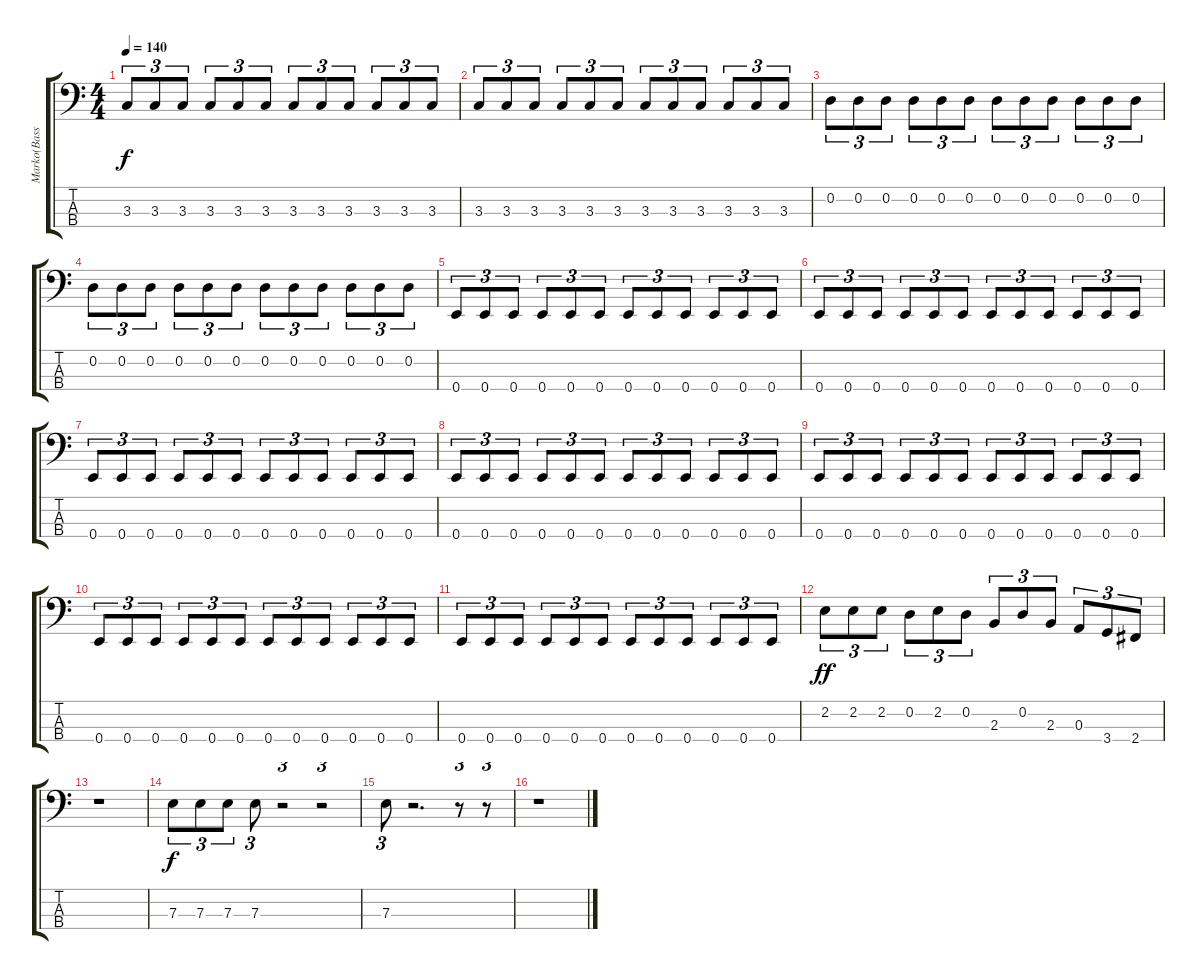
\track ("Marko(Bass)" "Marko(Bass") {instrument electricbassfinger}
\staff {score tabs}
\tuning (G2 D2 A1 E1) {hide}
\ts (4 4)
\tempo 140
\clef f4
\ks c
3.3.8{tu (3 2) dy f} 3.3.8{tu (3 2)} 3.3.8{tu (3 2)} 3.3.8{tu (3 2)} 3.3.8{tu (3 2)} 3.3.8{tu (3 2)} 3.3.8{tu (3 2)} 3.3.8{tu (3 2)} 3.3.8{tu (3 2)} 3.3.8{tu (3 2)} 3.3.8{tu (3 2)} 3.3.8{tu (3 2)} |
3.3.8{tu (3 2)} 3.3.8{tu (3 2)} 3.3.8{tu (3 2)} 3.3.8{tu (3 2)} 3.3.8{tu (3 2)} 3.3.8{tu (3 2)} 3.3.8{tu (3 2)} 3.3.8{tu (3 2)} 3.3.8{tu (3 2)} 3.3.8{tu (3 2)} 3.3.8{tu (3 2)} 3.3.8{tu (3 2)} |
0.2.8{tu (3 2)} 0.2.8{tu (3 2)} 0.2.8{tu (3 2)} 0.2.8{tu (3 2)} 0.2.8{tu (3 2)} 0.2.8{tu (3 2)} 0.2.8{tu (3 2)} 0.2.8{tu (3 2)} 0.2.8{tu (3 2)} 0.2.8{tu (3 2)} 0.2.8{tu (3 2)} 0.2.8{tu (3 2)} |
0.2.8{tu (3 2)} 0.2.8{tu (3 2)} 0.2.8{tu (3 2)} 0.2.8{tu (3 2)} 0.2.8{tu (3 2)} 0.2.8{tu (3 2)} 0.2.8{tu (3 2)} 0.2.8{tu (3 2)} 0.2.8{tu (3 2)} 0.2.8{tu (3 2)} 0.2.8{tu (3 2)} 0.2.8{tu (3 2)} |
0.4.8{tu (3 2)} 0.4.8{tu (3 2)} 0.4.8{tu (3 2)} 0.4.8{tu (3 2)} 0.4.8{tu (3 2)} 0.4.8{tu (3 2)} 0.4.8{tu (3 2)} 0.4.8{tu (3 2)} 0.4.8{tu (3 2)} 0.4.8{tu (3 2)} 0.4.8{tu (3 2)} 0.4.8{tu (3 2)} |
0.4.8{tu (3 2)} 0.4.8{tu (3 2)} 0.4.8{tu (3 2)} 0.4.8{tu (3 2)} 0.4.8{tu (3 2)} 0.4.8{tu (3 2)} 0.4.8{tu (3 2)} 0.4.8{tu (3 2)} 0.4.8{tu (3 2)} 0.4.8{tu (3 2)} 0.4.8{tu (3 2)} 0.4.8{tu (3 2)} |
0.4.8{tu (3 2)} 0.4.8{tu (3 2)} 0.4.8{tu (3 2)} 0.4.8{tu (3 2)} 0.4.8{tu (3 2)} 0.4.8{tu (3 2)} 0.4.8{tu (3 2)} 0.4.8{tu (3 2)} 0.4.8{tu (3 2)} 0.4.8{tu (3 2)} 0.4.8{tu (3 2)} 0.4.8{tu (3 2)} |
0.4.8{tu (3 2)} 0.4.8{tu (3 2)} 0.4.8{tu (3 2)} 0.4.8{tu (3 2)} 0.4.8{tu (3 2)} 0.4.8{tu (3 2)} 0.4.8{tu (3 2)} 0.4.8{tu (3 2)} 0.4.8{tu (3 2)} 0.4.8{tu (3 2)} 0.4.8{tu (3 2)} 0.4.8{tu (3 2)} |
0.4.8{tu (3 2)} 0.4.8{tu (3 2)} 0.4.8{tu (3 2)} 0.4.8{tu (3 2)} 0.4.8{tu (3 2)} 0.4.8{tu (3 2)} 0.4.8{tu (3 2)} 0.4.8{tu (3 2)} 0.4.8{tu (3 2)} 0.4.8{tu (3 2)} 0.4.8{tu (3 2)} 0.4.8{tu (3 2)} |
0.4.8{tu (3 2)} 0.4.8{tu (3 2)} 0.4.8{tu (3 2)} 0.4.8{tu (3 2)} 0.4.8{tu (3 2)} 0.4.8{tu (3 2)} 0.4.8{tu (3 2)} 0.4.8{tu (3 2)} 0.4.8{tu (3 2)} 0.4.8{tu (3 2)} 0.4.8{tu (3 2)} 0.4.8{tu (3 2)} |
0.4.8{tu (3 2)} 0.4.8{tu (3 2)} 0.4.8{tu (3 2)} 0.4.8{tu (3 2)} 0.4.8{tu (3 2)} 0.4.8{tu (3 2)} 0.4.8{tu (3 2)} 0.4.8{tu (3 2)} 0.4.8{tu (3 2)} 0.4.8{tu (3 2)} 0.4.8{tu (3 2)} 0.4.8{tu (3 2)} |
2.2.8{tu (3 2) dy ff} 2.2.8{tu (3 2)} 2.2.8{tu (3 2)} 0.2.8{tu (3 2)} 2.2.8{tu (3 2)} 0.2.8{tu (3 2)} 2.3.8{tu (3 2)} 0.2.8{tu (3 2)} 2.3.8{tu (3 2)} 0.3.8{tu (3 2)} 3.4.8{tu (3 2)} 2.4.8{tu (3 2)} |
r.1 |
7.3.8{tu (3 2) dy f} 7.3.8{tu (3 2)} 7.3.8{tu (3 2)} 7.3.8{tu (3 2)} r.2{tu (3 2)} r.2{tu (3 2)} |
7.3.8{tu (3 2)} r.2{d} r.8{tu (3 2)} r.8{tu (3 2)} |
r.1
